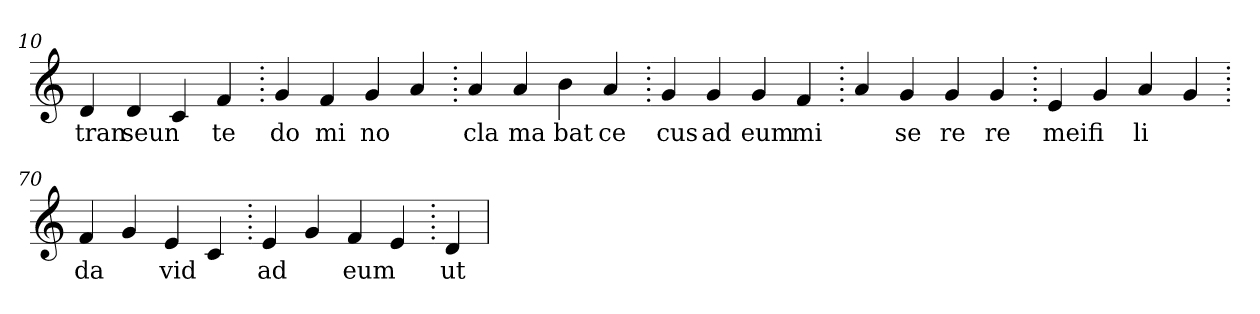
**kern	**text
*part1	*part1
*staff1	*staff1
*clefG2	*
=10.	=10.
4d	tran
4d	seun
4c	.
4f	te
=20.	=20.
4g	do
4f	mi
4g	no
4a	.
=30.	=30.
4a	cla
4a	ma
4b	bat
4a	ce
=40.	=40.
4g	cus
4g	ad
4g	eum
4f	mi
=50.	=50.
4a	.
4g	se
4g	re
4g	re
=60.	=60.
4e	mei
4g	fi
4a	li
4g	.
=70.	=70.
4f	da
4g	.
4e	vid
4c	.
=80.	=80.
4e	ad
4g	.
4f	eum
4e	.
=90.	=90.
4d	ut
=	=
*-	*-
